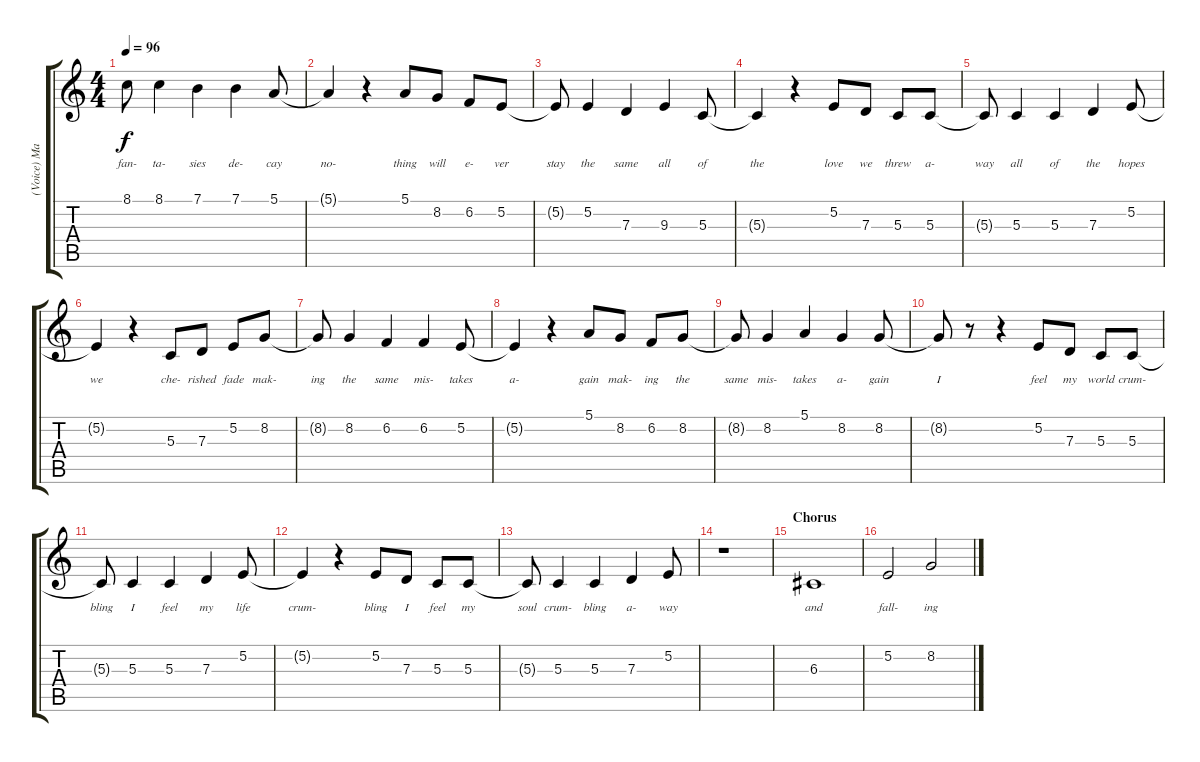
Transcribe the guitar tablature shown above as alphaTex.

\track ("(Voice) Matthew Bellamy" "(Voice) Ma") {instrument lead3calliope}
\staff {score tabs}
\tuning (E4 B3 G3 D3 A2 E2) {hide}
\ts (4 4)
\tempo 96
\clef g2
\ks c
8.1{t}.8{lyrics (0 "") lyrics (1 "fan-") lyrics (2 "") lyrics (3 "") lyrics (4 "") dy f} 8.1.4{lyrics (0 "") lyrics (1 "ta-") lyrics (2 "") lyrics (3 "") lyrics (4 "")} 7.1.4{lyrics (0 "") lyrics (1 "sies") lyrics (2 "") lyrics (3 "") lyrics (4 "")} 7.1.4{lyrics (0 "") lyrics (1 "de-") lyrics (2 "") lyrics (3 "") lyrics (4 "")} 5.1.8{lyrics (0 "") lyrics (1 "cay") lyrics (2 "") lyrics (3 "") lyrics (4 "")} |
5.1{t}.4{lyrics (0 "") lyrics (1 "no-") lyrics (2 "") lyrics (3 "") lyrics (4 "")} r.4 5.1.8{lyrics (0 "") lyrics (1 "thing") lyrics (2 "") lyrics (3 "") lyrics (4 "")} 8.2.8{lyrics (0 "") lyrics (1 "will") lyrics (2 "") lyrics (3 "") lyrics (4 "")} 6.2.8{lyrics (0 "") lyrics (1 "e-") lyrics (2 "") lyrics (3 "") lyrics (4 "")} 5.2.8{lyrics (0 "") lyrics (1 "ver") lyrics (2 "") lyrics (3 "") lyrics (4 "")} |
5.2{t}.8{lyrics (0 "") lyrics (1 "stay") lyrics (2 "") lyrics (3 "") lyrics (4 "")} 5.2.4{lyrics (0 "") lyrics (1 "the") lyrics (2 "") lyrics (3 "") lyrics (4 "")} 7.3.4{lyrics (0 "") lyrics (1 "same") lyrics (2 "") lyrics (3 "") lyrics (4 "")} 9.3.4{lyrics (0 "") lyrics (1 "all") lyrics (2 "") lyrics (3 "") lyrics (4 "")} 5.3.8{lyrics (0 "") lyrics (1 "of") lyrics (2 "") lyrics (3 "") lyrics (4 "")} |
5.3{t}.4{lyrics (0 "") lyrics (1 "the") lyrics (2 "") lyrics (3 "") lyrics (4 "")} r.4 5.2.8{lyrics (0 "") lyrics (1 "love") lyrics (2 "") lyrics (3 "") lyrics (4 "")} 7.3.8{lyrics (0 "") lyrics (1 "we") lyrics (2 "") lyrics (3 "") lyrics (4 "")} 5.3.8{lyrics (0 "") lyrics (1 "threw") lyrics (2 "") lyrics (3 "") lyrics (4 "")} 5.3.8{lyrics (0 "") lyrics (1 "a-") lyrics (2 "") lyrics (3 "") lyrics (4 "")} |
5.3{t}.8{lyrics (0 "") lyrics (1 "way") lyrics (2 "") lyrics (3 "") lyrics (4 "")} 5.3.4{lyrics (0 "") lyrics (1 "all") lyrics (2 "") lyrics (3 "") lyrics (4 "")} 5.3.4{lyrics (0 "") lyrics (1 "of") lyrics (2 "") lyrics (3 "") lyrics (4 "")} 7.3.4{lyrics (0 "") lyrics (1 "the") lyrics (2 "") lyrics (3 "") lyrics (4 "")} 5.2.8{lyrics (0 "") lyrics (1 "hopes") lyrics (2 "") lyrics (3 "") lyrics (4 "")} |
5.2{t}.4{lyrics (0 "") lyrics (1 "we") lyrics (2 "") lyrics (3 "") lyrics (4 "")} r.4 5.3.8{lyrics (0 "") lyrics (1 "che-") lyrics (2 "") lyrics (3 "") lyrics (4 "")} 7.3.8{lyrics (0 "") lyrics (1 "rished") lyrics (2 "") lyrics (3 "") lyrics (4 "")} 5.2.8{lyrics (0 "") lyrics (1 "fade") lyrics (2 "") lyrics (3 "") lyrics (4 "")} 8.2.8{lyrics (0 "") lyrics (1 "mak-") lyrics (2 "") lyrics (3 "") lyrics (4 "")} |
8.2{t}.8{lyrics (0 "") lyrics (1 "ing") lyrics (2 "") lyrics (3 "") lyrics (4 "")} 8.2.4{lyrics (0 "") lyrics (1 "the") lyrics (2 "") lyrics (3 "") lyrics (4 "")} 6.2.4{lyrics (0 "") lyrics (1 "same") lyrics (2 "") lyrics (3 "") lyrics (4 "")} 6.2.4{lyrics (0 "") lyrics (1 "mis-") lyrics (2 "") lyrics (3 "") lyrics (4 "")} 5.2.8{lyrics (0 "") lyrics (1 "takes") lyrics (2 "") lyrics (3 "") lyrics (4 "")} |
5.2{t}.4{lyrics (0 "") lyrics (1 "a-") lyrics (2 "") lyrics (3 "") lyrics (4 "")} r.4 5.1.8{lyrics (0 "") lyrics (1 "gain") lyrics (2 "") lyrics (3 "") lyrics (4 "")} 8.2.8{lyrics (0 "") lyrics (1 "mak-") lyrics (2 "") lyrics (3 "") lyrics (4 "")} 6.2.8{lyrics (0 "") lyrics (1 "ing") lyrics (2 "") lyrics (3 "") lyrics (4 "")} 8.2.8{lyrics (0 "") lyrics (1 "the") lyrics (2 "") lyrics (3 "") lyrics (4 "")} |
8.2{t}.8{lyrics (0 "") lyrics (1 "same") lyrics (2 "") lyrics (3 "") lyrics (4 "")} 8.2.4{lyrics (0 "") lyrics (1 "mis-") lyrics (2 "") lyrics (3 "") lyrics (4 "")} 5.1.4{lyrics (0 "") lyrics (1 "takes") lyrics (2 "") lyrics (3 "") lyrics (4 "")} 8.2.4{lyrics (0 "") lyrics (1 "a-") lyrics (2 "") lyrics (3 "") lyrics (4 "")} 8.2.8{lyrics (0 "") lyrics (1 "gain") lyrics (2 "") lyrics (3 "") lyrics (4 "")} |
8.2{t}.8{lyrics (0 "") lyrics (1 "I") lyrics (2 "") lyrics (3 "") lyrics (4 "")} r.8 r.4 5.2.8{lyrics (0 "") lyrics (1 "feel") lyrics (2 "") lyrics (3 "") lyrics (4 "")} 7.3.8{lyrics (0 "") lyrics (1 "my") lyrics (2 "") lyrics (3 "") lyrics (4 "")} 5.3.8{lyrics (0 "") lyrics (1 "world") lyrics (2 "") lyrics (3 "") lyrics (4 "")} 5.3.8{lyrics (0 "") lyrics (1 "crum-") lyrics (2 "") lyrics (3 "") lyrics (4 "")} |
5.3{t}.8{lyrics (0 "") lyrics (1 "bling") lyrics (2 "") lyrics (3 "") lyrics (4 "")} 5.3.4{lyrics (0 "") lyrics (1 "I") lyrics (2 "") lyrics (3 "") lyrics (4 "")} 5.3.4{lyrics (0 "") lyrics (1 "feel") lyrics (2 "") lyrics (3 "") lyrics (4 "")} 7.3.4{lyrics (0 "") lyrics (1 "my") lyrics (2 "") lyrics (3 "") lyrics (4 "")} 5.2.8{lyrics (0 "") lyrics (1 "life") lyrics (2 "") lyrics (3 "") lyrics (4 "")} |
5.2{t}.4{lyrics (0 "") lyrics (1 "crum-") lyrics (2 "") lyrics (3 "") lyrics (4 "")} r.4 5.2.8{lyrics (0 "") lyrics (1 "bling") lyrics (2 "") lyrics (3 "") lyrics (4 "")} 7.3.8{lyrics (0 "") lyrics (1 "I") lyrics (2 "") lyrics (3 "") lyrics (4 "")} 5.3.8{lyrics (0 "") lyrics (1 "feel") lyrics (2 "") lyrics (3 "") lyrics (4 "")} 5.3.8{lyrics (0 "") lyrics (1 "my") lyrics (2 "") lyrics (3 "") lyrics (4 "")} |
5.3{t}.8{lyrics (0 "") lyrics (1 "soul") lyrics (2 "") lyrics (3 "") lyrics (4 "")} 5.3.4{lyrics (0 "") lyrics (1 "crum-") lyrics (2 "") lyrics (3 "") lyrics (4 "")} 5.3.4{lyrics (0 "") lyrics (1 "bling") lyrics (2 "") lyrics (3 "") lyrics (4 "")} 7.3.4{lyrics (0 "") lyrics (1 "a-") lyrics (2 "") lyrics (3 "") lyrics (4 "")} 5.2.8{lyrics (0 "") lyrics (1 "way") lyrics (2 "") lyrics (3 "") lyrics (4 "")} |
r.1 |
\section ("" "Chorus")
6.3.1{lyrics (0 "") lyrics (1 "and") lyrics (2 "") lyrics (3 "") lyrics (4 "")} |
5.2.2{lyrics (0 "") lyrics (1 "fall-") lyrics (2 "") lyrics (3 "") lyrics (4 "")} 8.2.2{lyrics (0 "") lyrics (1 "ing") lyrics (2 "") lyrics (3 "") lyrics (4 "")}
